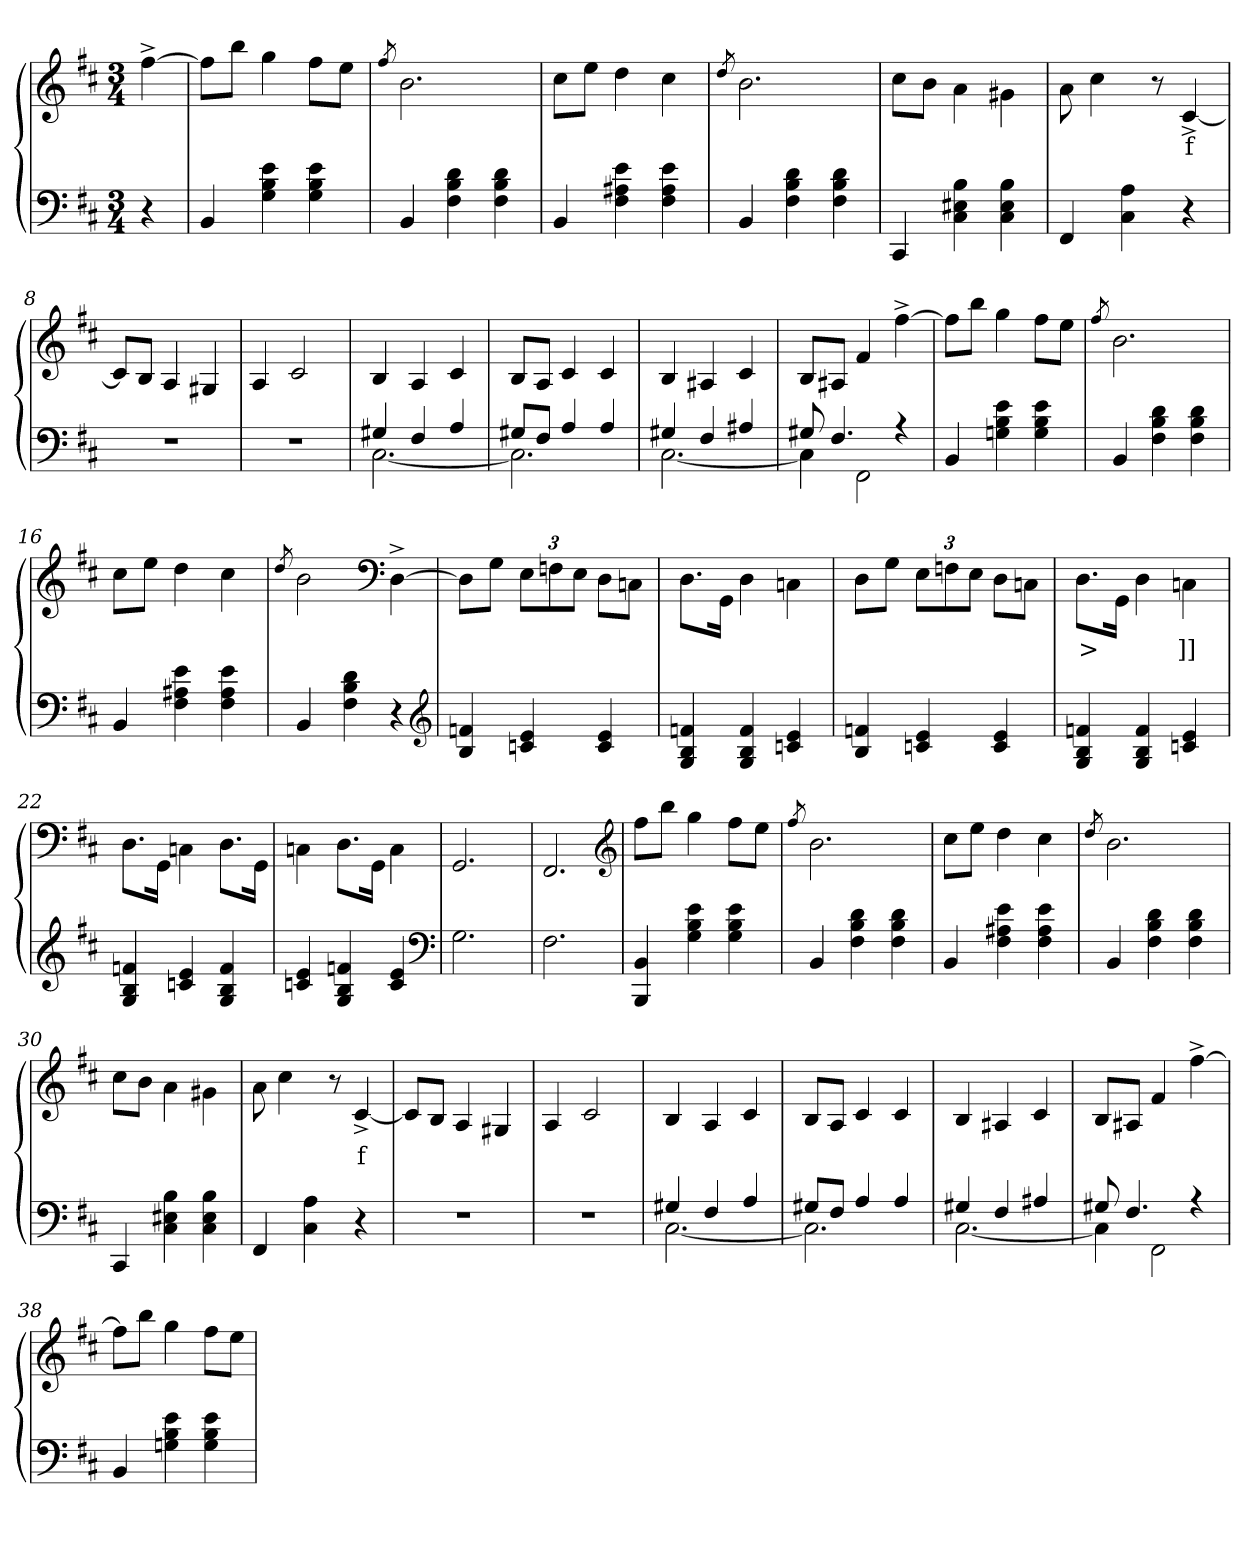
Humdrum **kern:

**kern	**kern	**text
*part2	*part1	*part1
*staff2	*staff1	*staff1
*clefF4	*clefG2	*
*k[f#c#]	*k[f#c#]	*
*b:	*b:	*
*M3/4	*M3/4	*
=1	=1	=1
4r	[4ff#^>	.
=2	=2	=2
4BB	8ff#L]	.
.	8bbJ	.
4e 4B 4G	4gg	.
4e 4B 4G	8ff#L	.
.	8eeJ	.
=3	=3	=3
.	8qff#/	.
4BB	2.b	.
4d 4B 4F#	.	.
4d 4B 4F#	.	.
=4	=4	=4
4BB	8cc#L	.
.	8eeJ	.
4e 4A#X 4F#	4dd	.
4e 4A# 4F#	4cc#	.
=5	=5	=5
.	8qdd/	.
4BB	2.b	.
4d 4B 4F#	.	.
4d 4B 4F#	.	.
=6	=6	=6
4CC#	8cc#L	.
.	8bJ	.
4B 4E#X 4C#	4a\	.
4B 4E# 4C#	4g#X\	.
=7	=7	=7
4FF#	8a\	.
.	4cc#	.
4A 4C#	.	.
.	8r	.
4r	[4c#^>	f
=8	=8	=8
2.r	8c#L]	.
.	8BJ	.
.	4A	.
.	4G#X	.
=9	=9	=9
2.r	4A	.
.	2c#	.
=10	=10	=10
*^	*	*
4G#X	[2.C#	4B	.
4F#	.	4A	.
4A	.	4c#	.
=11	=11	=11	=11
8G#XL	2.C#]	8BL	.
8F#J	.	8AJ	.
4A	.	4c#	.
4A	.	4c#	.
=12	=12	=12	=12
4G#X	[2.C#	4B	.
4F#	.	4A#X	.
4A#X	.	4c#	.
=13	=13	=13	=13
8G#X	4C#]	8BL	.
4.F#	.	8A#XJ	.
.	2FF#	4f#	.
4r	.	[4ff#^>	.
*v	*v	*	*
=14	=14	=14
4BB	8ff#L]	.
.	8bbJ	.
4e 4B 4Gn	4gg	.
4e 4B 4G	8ff#L	.
.	8eeJ	.
=15	=15	=15
.	8qff#/	.
4BB	2.b	.
4d 4B 4F#	.	.
4d 4B 4F#	.	.
=16	=16	=16
4BB	8cc#L	.
.	8eeJ	.
4e 4A#X 4F#	4dd	.
4e 4A# 4F#	4cc#	.
=17	=17	=17
.	8qdd/	.
4BB	2b	.
4d 4B 4F#	.	.
*	*clefF4	*
4r	[4D^>	.
*clefG2	*	*
=18	=18	=18
4fn 4B	8DL]	.
.	8GJ	.
4e 4cn	12EL	.
.	12Fn	.
.	12EJ	.
4e 4c	8D\L	.
.	8Cn\J	.
=19	=19	=19
4fn 4B 4G	8.D\L	.
.	16GG\Jk	.
4f 4B 4G	4D	.
4e 4cn	4Cn\	.
=20	=20	=20
4fn 4B	8DL	.
.	8GJ	.
4e 4cn	12EL	.
.	12Fn	.
.	12EJ	.
4e 4c	8D\L	.
.	8Cn\J	.
=21	=21	=21
4fn 4B 4G	8.D\L	>
.	16GG\Jk	.
4f 4B 4G	4D	.
4e 4cn	4Cn\	]]
=22	=22	=22
4fn 4B 4G	8.D\L	.
.	16GG\Jk	.
4e 4cn	4Cn\	.
4f 4B 4G	8.D\L	.
.	16GG\Jk	.
=23	=23	=23
4e 4cn	4Cn\	.
4fn 4B 4G	8.D\L	.
.	16GG\Jk	.
4e 4c	4C\	.
*clefF4	*	*
=24	=24	=24
2.G	2.GG	.
=25	=25	=25
2.F#	2.FF#	.
*	*clefG2	*
=26	=26	=26
4BB 4BBB	8ff#L	.
.	8bbJ	.
4e 4B 4G	4gg	.
4e 4B 4G	8ff#L	.
.	8eeJ	.
=27	=27	=27
.	8qff#/	.
4BB	2.b	.
4d 4B 4F#	.	.
4d 4B 4F#	.	.
=28	=28	=28
4BB	8cc#L	.
.	8eeJ	.
4e 4A#X 4F#	4dd	.
4e 4A# 4F#	4cc#	.
=29	=29	=29
.	8qdd/	.
4BB	2.b	.
4d 4B 4F#	.	.
4d 4B 4F#	.	.
=30	=30	=30
4CC#	8cc#L	.
.	8bJ	.
4B 4E#X 4C#	4a\	.
4B 4E# 4C#	4g#X\	.
=31	=31	=31
4FF#	8a\	.
.	4cc#	.
4A 4C#	.	.
.	8r	.
4r	[4c#^>	f
=32	=32	=32
2.r	8c#L]	.
.	8BJ	.
.	4A	.
.	4G#X	.
=33	=33	=33
2.r	4A	.
.	2c#	.
=34	=34	=34
*^	*	*
4G#X	[2.C#	4B	.
4F#	.	4A	.
4A	.	4c#	.
=35	=35	=35	=35
8G#XL	2.C#]	8BL	.
8F#J	.	8AJ	.
4A	.	4c#	.
4A	.	4c#	.
=36	=36	=36	=36
4G#X	[2.C#	4B	.
4F#	.	4A#X	.
4A#X	.	4c#	.
=37	=37	=37	=37
8G#X	4C#]	8BL	.
4.F#	.	8A#XJ	.
.	2FF#	4f#	.
4r	.	[4ff#^>	.
*v	*v	*	*
=38	=38	=38
4BB	8ff#L]	.
.	8bbJ	.
4e 4B 4Gn	4gg	.
4e 4B 4G	8ff#L	.
.	8eeJ	.
=	=	=
*-	*-	*-
